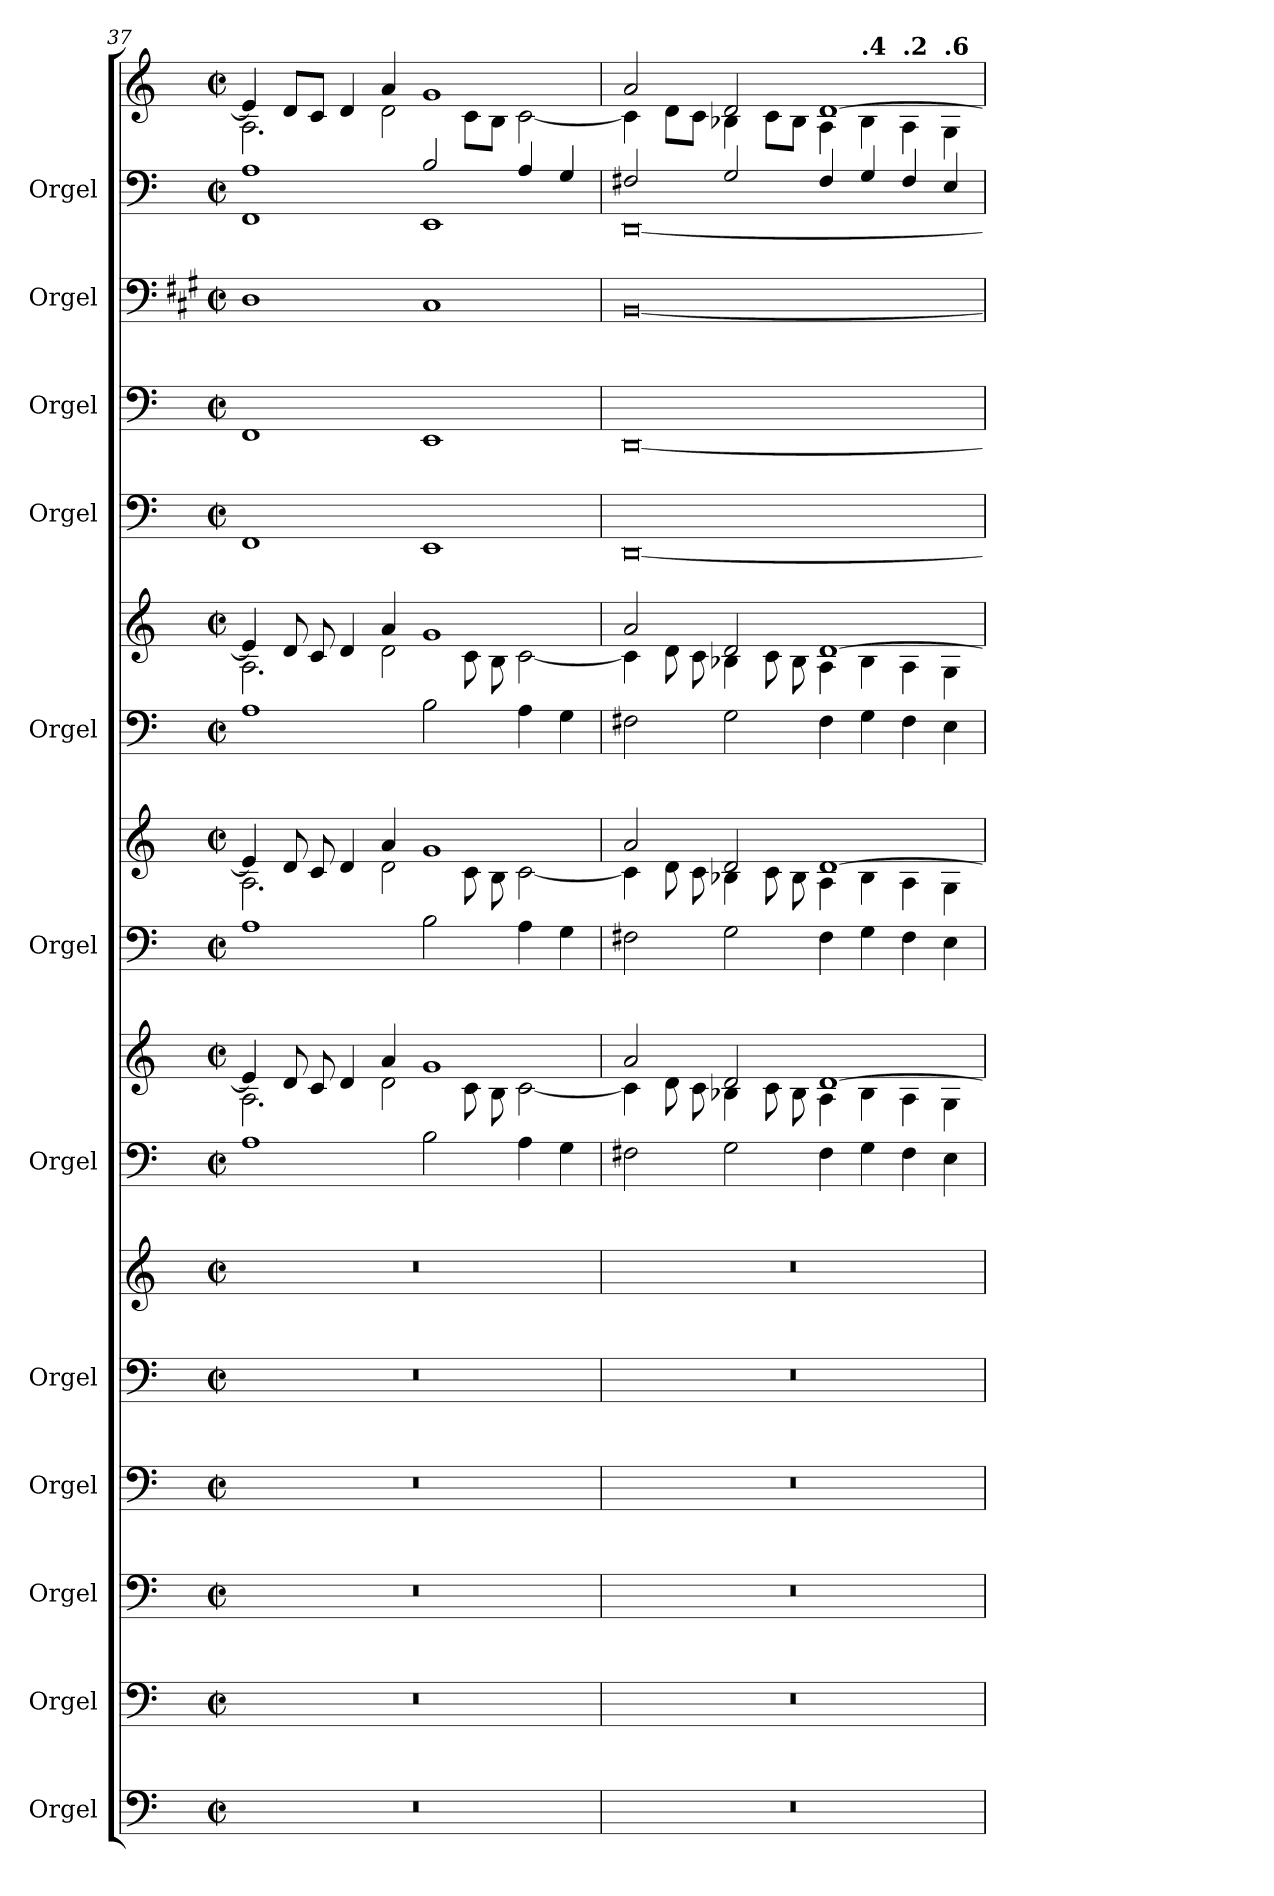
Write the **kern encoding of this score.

**kern	**kern	**kern	**kern	**kern	**kern	**kern	**kern	**kern	**kern	**kern	**kern	**kern	**kern	**kern	**kern	**kern
*part12	*part11	*part10	*part9	*part8	*part8	*part7	*part7	*part6	*part6	*part5	*part5	*part4	*part3	*part2	*part1	*part1
*staff17	*staff16	*staff15	*staff14	*staff13	*staff12	*staff11	*staff10	*staff9	*staff8	*staff7	*staff6	*staff5	*staff4	*staff3	*staff2	*staff1
*I"Orgel	*I"Orgel	*I"Orgel	*I"Orgel	*I"Orgel	*	*I"Orgel	*	*I"Orgel	*	*I"Orgel	*	*I"Orgel	*I"Orgel	*I"Orgel	*I"Orgel	*
*I'Org.	*I'Org.	*I'Org.	*I'Org.	*I'Org.	*	*I'Org.	*	*I'Org.	*	*I'Org.	*	*I'Org.	*I'Org.	*I'Org.	*	*
*clefF4	*clefF4	*clefF4	*clefF4	*clefF4	*clefG2	*clefF4	*clefG2	*clefF4	*clefG2	*clefF4	*clefG2	*clefF4	*clefF4	*clefF4	*clefF4	*clefG2
*	*	*	*	*	*	*	*	*	*	*	*	*	*	*ITrd5c9	*	*
*k[]	*k[]	*k[]	*k[]	*k[]	*k[]	*k[]	*k[]	*k[]	*k[]	*k[]	*k[]	*k[]	*k[]	*k[]	*k[]	*k[]
*M4/2	*M4/2	*M4/2	*M4/2	*M4/2	*M4/2	*M4/2	*M4/2	*M4/2	*M4/2	*M4/2	*M4/2	*M4/2	*M4/2	*M4/2	*M4/2	*M4/2
*met(c|)	*met(c|)	*met(c|)	*met(c|)	*met(c|)	*met(c|)	*met(c|)	*met(c|)	*met(c|)	*met(c|)	*met(c|)	*met(c|)	*met(c|)	*met(c|)	*met(c|)	*met(c|)	*met(c|)
=37	=37	=37	=37	=37	=37	=37	=37	=37	=37	=37	=37	=37	=37	=37	=37	=37
*	*	*	*	*	*	*	*^	*	*^	*	*^	*	*	*	*^	*^
0r	0r	0r	0r	0r	0r	1A	4e/]	2.A\	1A	4e/]	2.A\	1A	4e/]	2.A\	1FF	1FF	1FF	1A	1FF	4e/]	2.A\
.	.	.	.	.	.	.	8d/	.	.	8d/	.	.	8d/	.	.	.	.	.	.	8d/L	.
.	.	.	.	.	.	.	8c/	.	.	8c/	.	.	8c/	.	.	.	.	.	.	8c/J	.
.	.	.	.	.	.	.	4d/	.	.	4d/	.	.	4d/	.	.	.	.	.	.	4d/	.
.	.	.	.	.	.	.	4a/	2d\	.	4a/	2d\	.	4a/	2d\	.	.	.	.	.	4a/	2d\
.	.	.	.	.	.	2B\	1g	.	2B\	1g	.	2B\	1g	.	1EE	1EE	1EE	2B/	1EE	1g	.
.	.	.	.	.	.	.	.	8c\	.	.	8c\	.	.	8c\	.	.	.	.	.	.	8c\L
.	.	.	.	.	.	.	.	8B\	.	.	8B\	.	.	8B\	.	.	.	.	.	.	8B\J
.	.	.	.	.	.	4A\	.	[2c\	4A\	.	[2c\	4A\	.	[2c\	.	.	.	4A/	.	.	[2c\
.	.	.	.	.	.	4G\	.	.	4G\	.	.	4G\	.	.	.	.	.	4G/	.	.	.
=38	=38	=38	=38	=38	=38	=38	=38	=38	=38	=38	=38	=38	=38	=38	=38	=38	=38	=38	=38	=38	=38
0r	0r	0r	0r	0r	0r	2F#X\	2a/	4c\]	2F#X\	2a/	4c\]	2F#X\	2a/	4c\]	[0DD	[0DD	[0DD	2F#X/	[0DD	2a/	4c\]
.	.	.	.	.	.	.	.	8d\	.	.	8d\	.	.	8d\	.	.	.	.	.	.	8d\L
.	.	.	.	.	.	.	.	8c\	.	.	8c\	.	.	8c\	.	.	.	.	.	.	8c\J
.	.	.	.	.	.	2G\	2d/	4B-X\	2G\	2d/	4B-X\	2G\	2d/	4B-X\	.	.	.	2G/	.	2d/	4B-X\
.	.	.	.	.	.	.	.	8c\	.	.	8c\	.	.	8c\	.	.	.	.	.	.	8c\L
.	.	.	.	.	.	.	.	8B-\	.	.	8B-\	.	.	8B-\	.	.	.	.	.	.	8B-\J
*	*	*	*	*	*	*	*	*	*	*	*	*	*	*	*	*	*	*	*	*MM100	*
.	.	.	.	.	.	4F#\	[1d	4A\	4F#\	[1d	4A\	4F#\	[1d	4A\	.	.	.	4F#/	.	[1d	4A\
*	*	*	*	*	*	*	*	*	*	*	*	*	*	*	*	*	*	*	*	*MM98	*
!	!	!	!	!	!	!	!	!	!	!	!	!	!	!	!	!	!	!	!	!	!LO:TX:a:B:t=.4
.	.	.	.	.	.	4G\	.	4B-\	4G\	.	4B-\	4G\	.	4B-\	.	.	.	4G/	.	.	4B-\
*	*	*	*	*	*	*	*	*	*	*	*	*	*	*	*	*	*	*	*	*MM91	*
!	!	!	!	!	!	!	!	!	!	!	!	!	!	!	!	!	!	!	!	!	!LO:TX:a:B:t=.2
.	.	.	.	.	.	4F#\	.	4A\	4F#\	.	4A\	4F#\	.	4A\	.	.	.	4F#/	.	.	4A\
*	*	*	*	*	*	*	*	*	*	*	*	*	*	*	*	*	*	*	*	*MM75	*
!	!	!	!	!	!	!	!	!	!	!	!	!	!	!	!	!	!	!	!	!	!LO:TX:a:B:t=.6
.	.	.	.	.	.	4E\	.	4G\	4E\	.	4G\	4E\	.	4G\	.	.	.	4E/	.	.	4G\
*	*	*	*	*	*	*	*	*	*	*	*	*	*	*	*	*	*	*v	*v	*	*
*	*	*	*	*	*	*	*v	*v	*	*v	*v	*	*v	*v	*	*	*	*	*v	*v
=	=	=	=	=	=	=	=	=	=	=	=	=	=	=	=	=
*-	*-	*-	*-	*-	*-	*-	*-	*-	*-	*-	*-	*-	*-	*-	*-	*-
